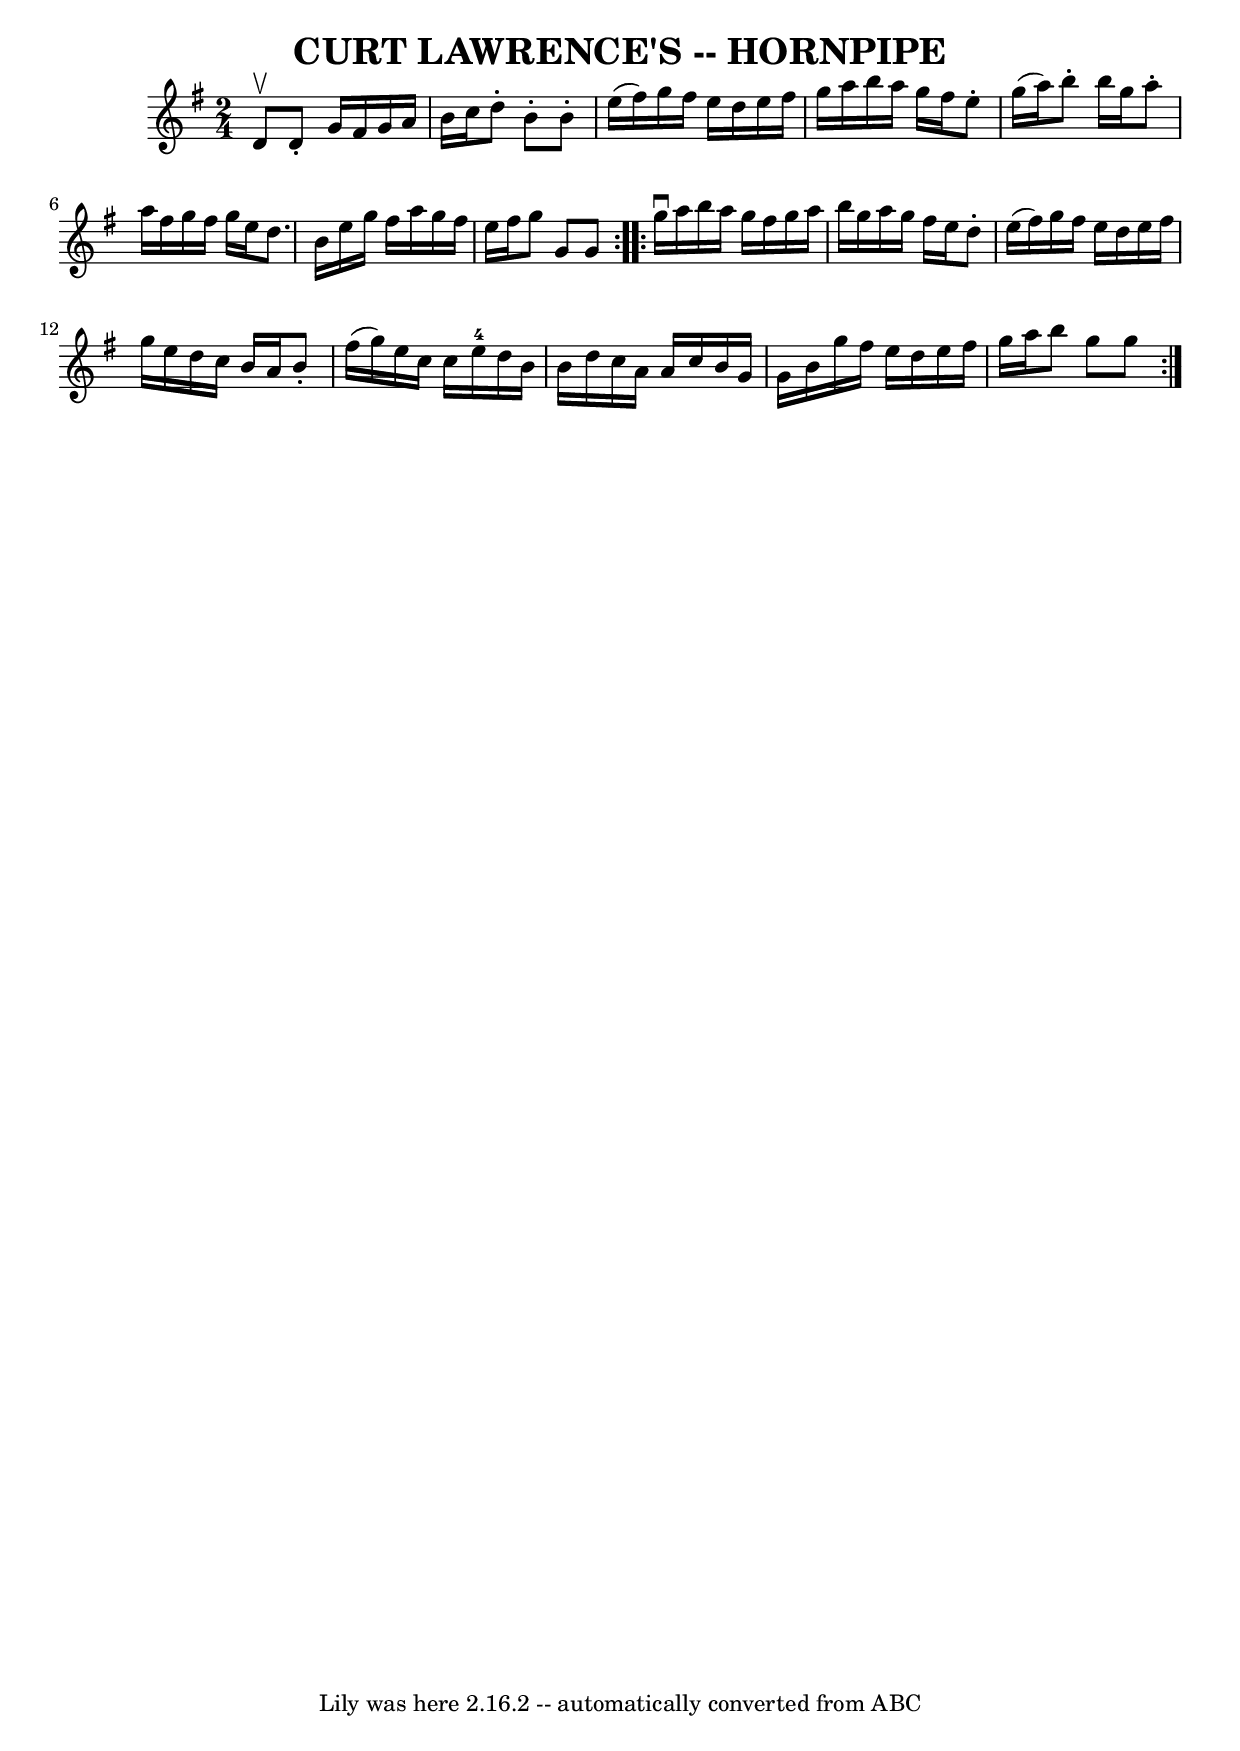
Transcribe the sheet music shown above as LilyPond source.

\version "2.16.2"
\include "Mammoth.ily"
\header {
	%% book = "Cole's 1000 Fiddle Tunes"
	crossRefNumber = "1"
	footnotes = ""
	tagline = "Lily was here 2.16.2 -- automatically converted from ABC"
	title = "CURT LAWRENCE'S -- HORNPIPE"
}
voicedefault =  {


\repeat volta 2 {
\time 2/4 
\key g \major d'8^\upbow       |
 d'8 -. g'16 fis'16  
 g'16 a'16 b'16 c''16    |
 d''8 -. b'8 -. b'8 -. e''16 
(fis''16)   |
 g''16 fis''16 e''16 d''16 e''16    
fis''16 g''16 a''16    |
 b''16 a''16 g''16 fis''16    
e''8 -. g''16 (a''16)   |
     |
 b''8 -. b''16    
g''16 a''8 -. a''16 fis''16    |
 g''16 fis''16 g''16    
e''16 d''8. b'16    |
 e''16 g''16 fis''16 a''16    
g''16 fis''16 e''16 fis''16    |
 g''8 g'8 g'8    }     
\repeat volta 2 { g''16^\downbow a''16        |
 b''16 a''16    
g''16 fis''16 g''16 a''16 b''16 g''16    |
 a''16    
g''16 fis''16 e''16 d''8 -. e''16 (fis''16)   |
 g''16 
 fis''16 e''16 d''16 e''16 fis''16 g''16 e''16    |
  
 d''16 c''16 b'16 a'16 b'8 -. fis''16 (g''16)   |
    
 |
 e''16 c''16 c''16 e''16-4 d''16 b'16 b'16    
d''16    |
 c''16 a'16 a'16 c''16 b'16 g'16 g'16    
b'16    |
 g''16 fis''16 e''16 d''16 e''16 fis''16    
g''16 a''16    |
 b''8 g''8 g''8    }   
}

\score{
    <<

	\context Staff="default"
	{
	    \voicedefault 
	}

    >>
	\layout {
	}
	\midi {}
}
